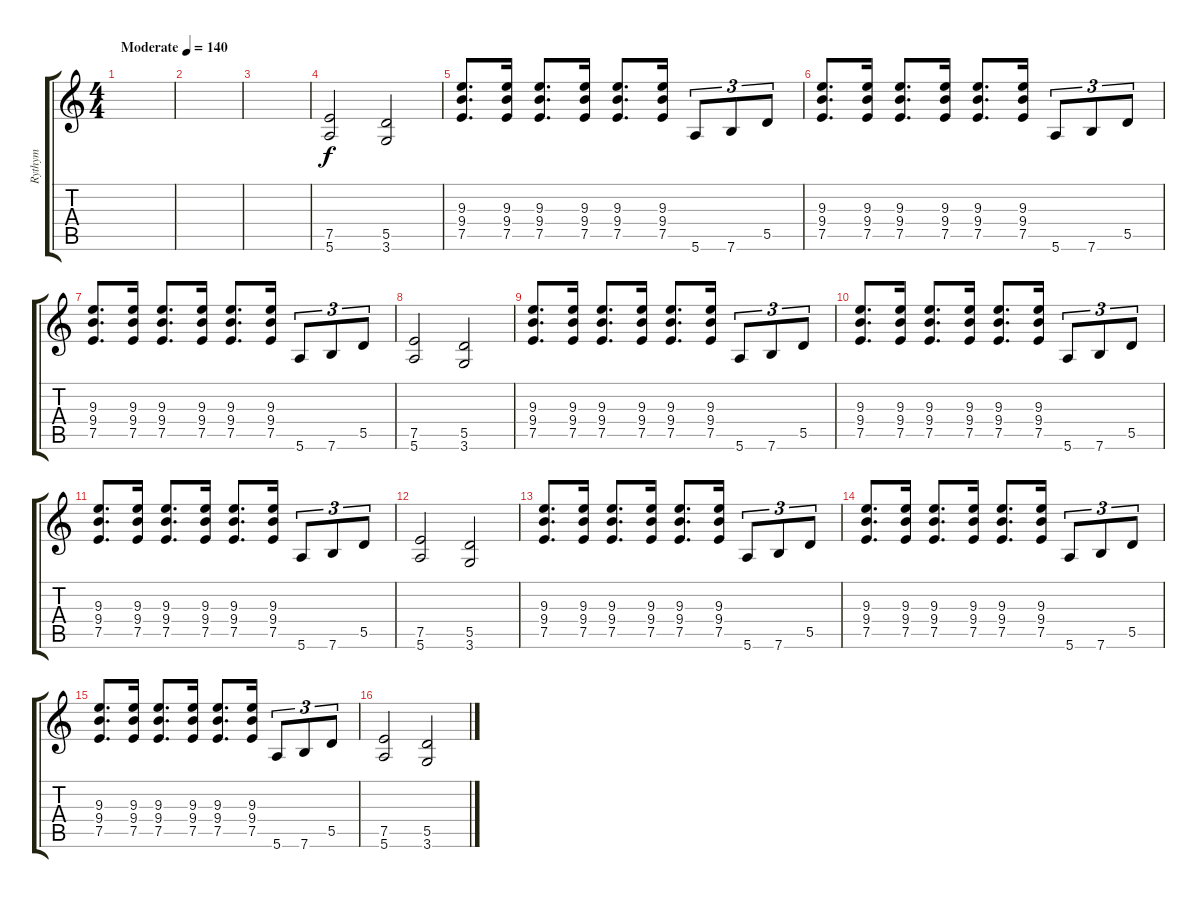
\track ("Rythym" "Rythym") {instrument distortionguitar}
\staff {score tabs}
\tuning (E4 B3 G3 D3 A2 E2) {hide}
\ts (4 4)
\tempo (140 "Moderate")
\clef g2
\ks c
|
|
|
(7.5 5.6).2 (5.5 3.6).2 |
(9.3 9.4 7.5).8{d} (9.3 9.4 7.5).16 (9.3 9.4 7.5).8{d} (9.3 9.4 7.5).16 (9.3 9.4 7.5).8{d} (9.3 9.4 7.5).16 5.6.8{tu (3 2)} 7.6.8{tu (3 2)} 5.5.8{tu (3 2)} |
(9.3 9.4 7.5).8{d} (9.3 9.4 7.5).16 (9.3 9.4 7.5).8{d} (9.3 9.4 7.5).16 (9.3 9.4 7.5).8{d} (9.3 9.4 7.5).16 5.6.8{tu (3 2)} 7.6.8{tu (3 2)} 5.5.8{tu (3 2)} |
(9.3 9.4 7.5).8{d} (9.3 9.4 7.5).16 (9.3 9.4 7.5).8{d} (9.3 9.4 7.5).16 (9.3 9.4 7.5).8{d} (9.3 9.4 7.5).16 5.6.8{tu (3 2)} 7.6.8{tu (3 2)} 5.5.8{tu (3 2)} |
(7.5 5.6).2 (5.5 3.6).2 |
(9.3 9.4 7.5).8{d} (9.3 9.4 7.5).16 (9.3 9.4 7.5).8{d} (9.3 9.4 7.5).16 (9.3 9.4 7.5).8{d} (9.3 9.4 7.5).16 5.6.8{tu (3 2)} 7.6.8{tu (3 2)} 5.5.8{tu (3 2)} |
(9.3 9.4 7.5).8{d} (9.3 9.4 7.5).16 (9.3 9.4 7.5).8{d} (9.3 9.4 7.5).16 (9.3 9.4 7.5).8{d} (9.3 9.4 7.5).16 5.6.8{tu (3 2)} 7.6.8{tu (3 2)} 5.5.8{tu (3 2)} |
(9.3 9.4 7.5).8{d} (9.3 9.4 7.5).16 (9.3 9.4 7.5).8{d} (9.3 9.4 7.5).16 (9.3 9.4 7.5).8{d} (9.3 9.4 7.5).16 5.6.8{tu (3 2)} 7.6.8{tu (3 2)} 5.5.8{tu (3 2)} |
(7.5 5.6).2 (5.5 3.6).2 |
(9.3 9.4 7.5).8{d} (9.3 9.4 7.5).16 (9.3 9.4 7.5).8{d} (9.3 9.4 7.5).16 (9.3 9.4 7.5).8{d} (9.3 9.4 7.5).16 5.6.8{tu (3 2)} 7.6.8{tu (3 2)} 5.5.8{tu (3 2)} |
(9.3 9.4 7.5).8{d} (9.3 9.4 7.5).16 (9.3 9.4 7.5).8{d} (9.3 9.4 7.5).16 (9.3 9.4 7.5).8{d} (9.3 9.4 7.5).16 5.6.8{tu (3 2)} 7.6.8{tu (3 2)} 5.5.8{tu (3 2)} |
(9.3 9.4 7.5).8{d} (9.3 9.4 7.5).16 (9.3 9.4 7.5).8{d} (9.3 9.4 7.5).16 (9.3 9.4 7.5).8{d} (9.3 9.4 7.5).16 5.6.8{tu (3 2)} 7.6.8{tu (3 2)} 5.5.8{tu (3 2)} |
(7.5 5.6).2 (5.5 3.6).2
